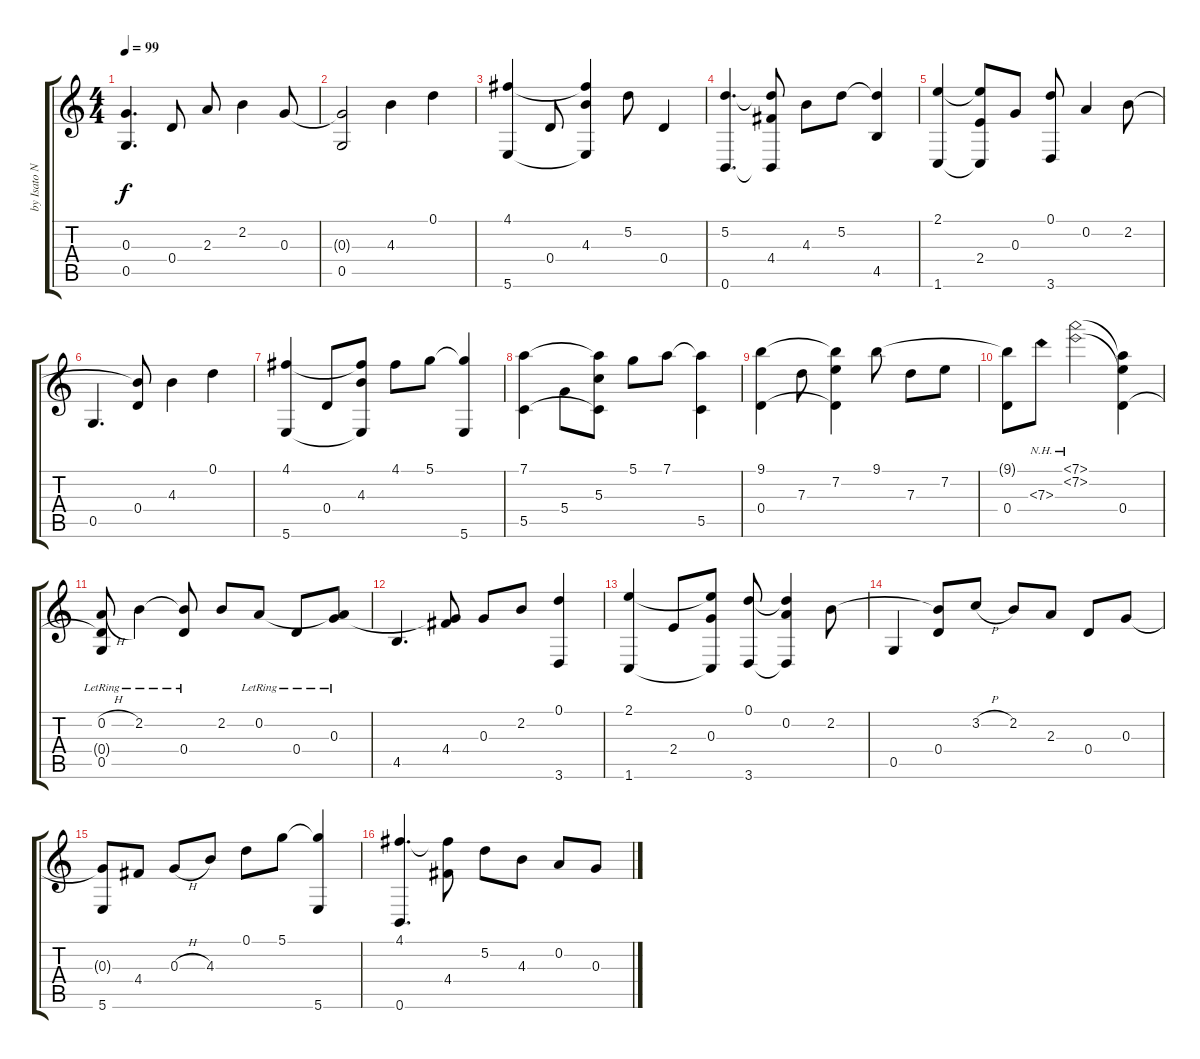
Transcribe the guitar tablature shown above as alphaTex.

\track ("by Isato Nakagawa" "by Isato N") {instrument acousticguitarnylon}
\staff {score tabs}
\tuning (D4 A3 G3 D3 G2 B1) {hide}
\ts (4 4)
\tempo 99
\clef g2
\ks c
(0.3{t} 0.5).4{d dy f} 0.4.8 2.3.8 2.2.4 0.3.8 |
(0.3{t} 0.5).2 4.3.4 0.1.4 |
(4.1 5.6).4 0.4.8 (4.1{t} 4.3 5.6{t}).4 5.2.8 0.4.4 |
(5.2 0.6).4{d} (5.2{t} 4.4 0.6{t}).8 4.3.8 5.2.8 (5.2{t} 4.5).4 |
(2.1 1.6).4 (2.1{t} 2.4 1.6{t}).8 0.3.8 (0.1 3.6).8 0.2.4 2.2.8 |
0.5.4{d} (2.2{t} 0.4).8 4.3.4 0.1.4 |
(4.1 5.6).4 0.4.8 (4.1{t} 4.3 5.6{t}).8 4.1.8 5.1.8 (5.1{t} 5.6).4 |
(7.1 5.5).4 5.4.8 (7.1{t} 5.3 5.5{t}).8 5.1.8 7.1.8 (7.1{t} 5.5).4 |
(9.1 0.4).4 7.3.8 (9.1{t} 7.2 0.4{t}).4 9.1.8 7.3.8 7.2.8 |
(9.1{t} 0.4).8 7.3{nh}.8 (7.1{nh} 7.2{nh}).2 (7.1{t} 7.2{t} 0.4).4 |
(0.2{h} 0.4{t} 0.5{lr}).8 2.2{lr}.4 (2.2{t} 0.4{lr}).8 2.2.8 0.2{lr}.8 0.4{lr}.8 (0.2{t} 0.3{lr}).8 |
4.5.4{d} (0.3{t} 4.4).8 0.3.8 2.2.8 (0.1 3.6).4 |
(2.1 1.6).4 2.4.8 (2.1{t} 0.3 1.6{t}).8 (0.1 3.6).8 (0.1{t} 0.2 3.6{t}).4 2.2.8 |
0.5.4 (2.2{t} 0.4).8 3.2{h}.8 2.2.8 2.3.8 0.4.8 0.3.8 |
(0.3{t} 5.6).8 4.4.8 0.3{h}.8 4.3.8 0.1.8 5.1.8 (5.1{t} 5.6).4 |
(4.1 0.6).4{d} (4.1{t} 4.4).8 5.2.8 4.3.8 0.2.8 0.3.8
